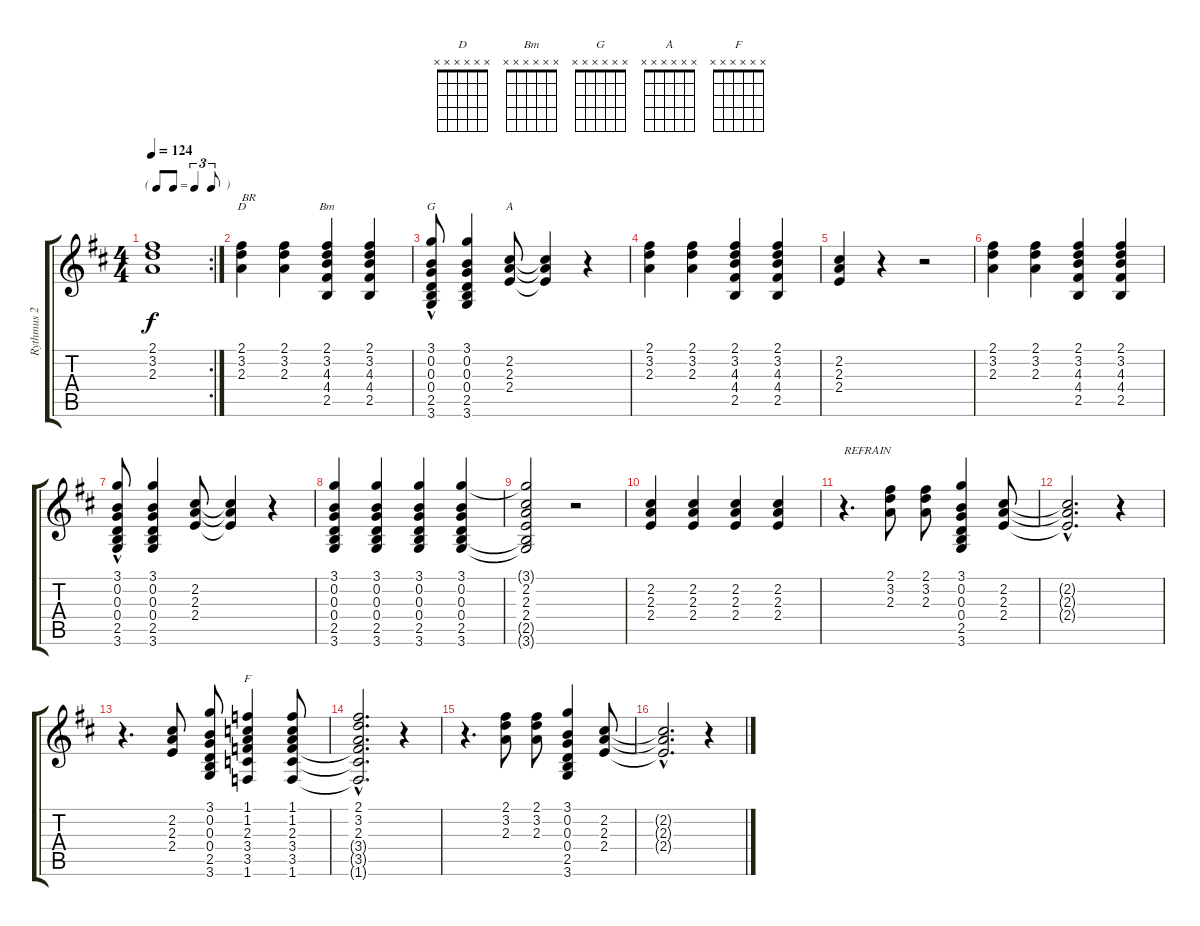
\track ("Rythmus 2 Gitarre " "Rythmus 2 ") {instrument acousticguitarsteel}
\staff {score tabs}
\tuning (E4 B3 G3 D3 A2 E2) {hide}
\chord ("D" x x x x x x)
\chord ("Bm" x x x x x x)
\chord ("G" x x x x x x)
\chord ("A" x x x x x x)
\chord ("F" x x x x x x)
\rc 2
\ts (4 4)
\tf triplet8th
\tempo 124
\clef g2
\ks d
(2.1{t} 3.2{t} 2.3{t}).1{dy f} |
(2.1 3.2 2.3).4{ch "D" txt "BR"} (2.1 3.2 2.3).4 (2.1 3.2 4.3 4.4 2.5).4{ch "Bm"} (2.1 3.2 4.3 4.4 2.5).4 |
(3.1 0.2 0.3 0.4 2.5 3.6{hac}).8{ch "G"} (3.1 0.2 0.3 0.4 2.5 3.6).4 (2.2 2.3 2.4).8{ch "A"} (2.2{t} 2.3{t} 2.4{t}).4 r.4 |
(2.1 3.2 2.3).4 (2.1 3.2 2.3).4 (2.1 3.2 4.3 4.4 2.5).4 (2.1 3.2 4.3 4.4 2.5).4 |
(2.2 2.3 2.4).4 r.4 r.2 |
(2.1 3.2 2.3).4 (2.1 3.2 2.3).4 (2.1 3.2 4.3 4.4 2.5).4 (2.1 3.2 4.3 4.4 2.5).4 |
(3.1 0.2 0.3 0.4 2.5 3.6{hac}).8 (3.1 0.2 0.3 0.4 2.5 3.6).4 (2.2 2.3 2.4).8 (2.2{t} 2.3{t} 2.4{t}).4 r.4 |
(3.1 0.2 0.3 0.4 2.5 3.6).4 (3.1 0.2 0.3 0.4 2.5 3.6).4 (3.1 0.2 0.3 0.4 2.5 3.6).4 (3.1 0.2 0.3 0.4 2.5 3.6).4 |
(3.1{t} 2.2 2.3 2.4 2.5{t} 3.6{t}).2 r.2 |
(2.2 2.3 2.4).4 (2.2 2.3 2.4).4 (2.2 2.3 2.4).4 (2.2 2.3 2.4).4 |
r.4{d txt "REFRAIN"} (2.1 3.2 2.3).8 (2.1 3.2 2.3).8 (3.1 0.2 0.3 0.4 2.5 3.6).4 (2.2 2.3 2.4).8 |
(2.2{hac t} 2.3{hac t} 2.4{hac t}).2{d} r.4 |
r.4{d} (2.2 2.3 2.4).8 (3.1 0.2 0.3 0.4 2.5 3.6).8 (1.1 1.2 2.3 3.4 3.5 1.6).4{ch "F"} (1.1 1.2 2.3 3.4 3.5 1.6).8 |
(2.1{hac} 3.2{hac} 2.3{hac} 3.4{hac t} 3.5{hac t} 1.6{hac t}).2{d} r.4 |
r.4{d} (2.1 3.2 2.3).8 (2.1 3.2 2.3).8 (3.1 0.2 0.3 0.4 2.5 3.6).4 (2.2 2.3 2.4).8 |
(2.2{hac t} 2.3{hac t} 2.4{hac t}).2{d} r.4
